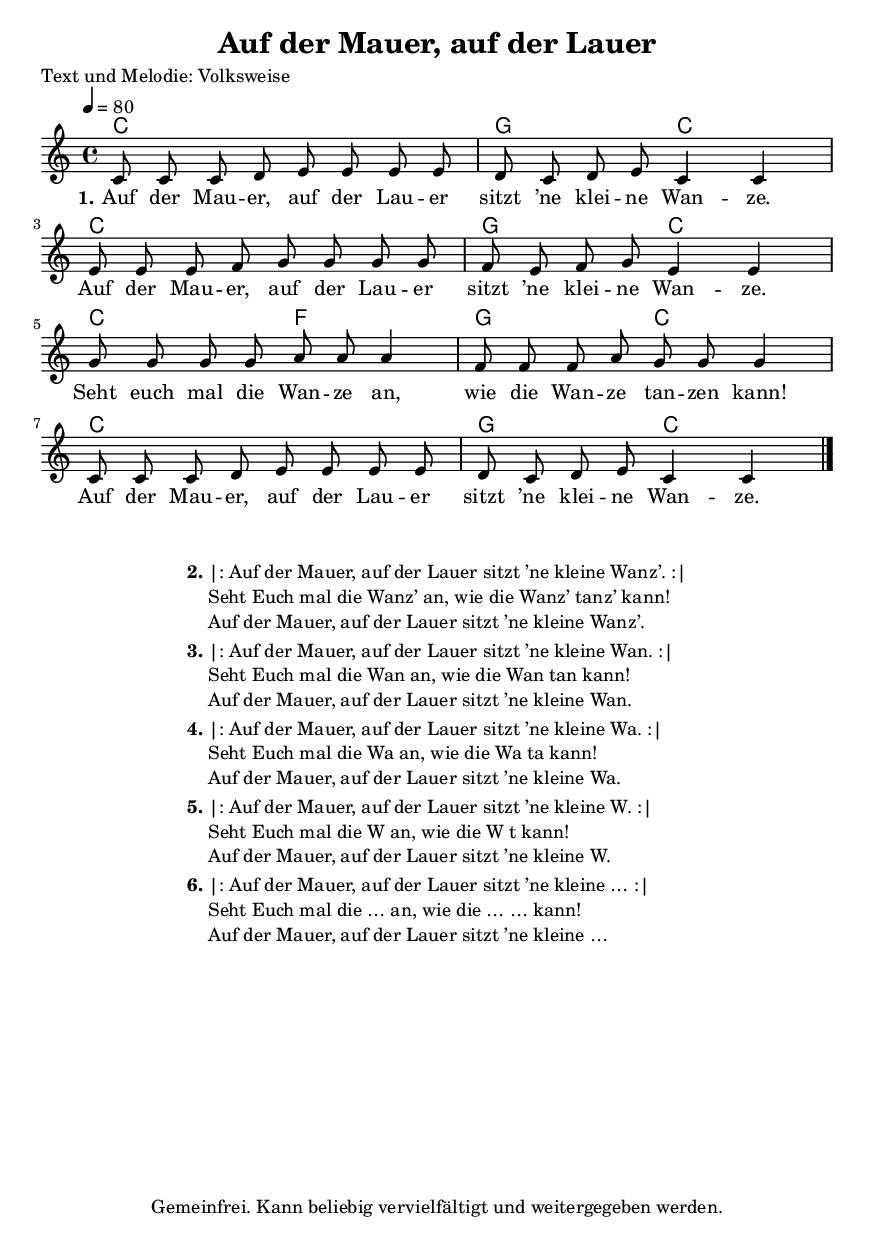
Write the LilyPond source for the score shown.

% Dieses Notenblatt wurde erstellt von Carsten Knittel [http://www.mcnoten.de]
%
% Kontakt: info@mcnoten.de
%
% geringfügige Änderungen von Hauke Rehr

\include "deutsch.ly"
\include "default.ly"

\version "2.12.3"
\header {
  title = "Auf der Mauer, auf der Lauer"
  poet = "Text und Melodie: Volksweise"
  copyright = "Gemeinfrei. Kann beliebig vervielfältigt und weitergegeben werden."
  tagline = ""
}

#(set-global-staff-size 16)

akkorde = \chordmode {
  c1 g2 c2 c1 g2 c2 c2 f2 g2 c2 c1 g2 c2
}
melodie = \relative c' {
  c8 c c d e e e e | d8 c d e c4 c|
  \break
  e8 e e f g g g g | f8 e f g e4 e|
  \break
  g8 g g g a a a4 | f8 f f a g g g4|
  \break
  c,8 c c d e e e e | d8 c d e c4 c \bar "|."
}
text = \lyricmode {
  \set stanza = "1."
  Auf der Mau -- er, auf der Lau -- er sitzt ’ne klei -- ne Wan -- ze.
  Auf der Mau -- er, auf der Lau -- er sitzt ’ne klei -- ne Wan -- ze.
  Seht euch mal die Wan -- ze an, wie die Wan -- ze tan -- zen kann!
  Auf der Mau -- er, auf der Lau -- er sitzt ’ne klei -- ne Wan -- ze.
}
\score {
  <<
    \new ChordNames { \akkorde }
    \new Voice = "Lied" {
      \clef "treble"
      \time 4/4
      \key c\major
      \tempo 4 = 80
      \autoBeamOff \melodie
    }
    \new Lyrics \lyricsto "Lied" { \text }
  >>
  \layout {}
  \midi {}
}
\markup {
  \fill-line {
    \column {
      \hspace #1.0
      \line {
	\bold "2."
        \column {
          "|: Auf der Mauer, auf der Lauer sitzt ’ne kleine Wanz’. :|"
          "Seht Euch mal die Wanz’ an, wie die Wanz’ tanz’ kann!"
          "Auf der Mauer, auf der Lauer sitzt ’ne kleine Wanz’."
	}
      }
      \hspace #0.3
      \line {
	\bold "3."
        \column {
          "|: Auf der Mauer, auf der Lauer sitzt ’ne kleine Wan. :|"
          "Seht Euch mal die Wan an, wie die Wan tan kann!"
          "Auf der Mauer, auf der Lauer sitzt ’ne kleine Wan."
        }
      }
      \hspace #0.3
      \line {
	\bold "4."
        \column {
          "|: Auf der Mauer, auf der Lauer sitzt ’ne kleine Wa. :|"
          "Seht Euch mal die Wa an, wie die Wa ta kann!"
          "Auf der Mauer, auf der Lauer sitzt ’ne kleine Wa."
        }
      }
      \hspace #0.3
      \line {
        \bold "5."
        \column {
          "|: Auf der Mauer, auf der Lauer sitzt ’ne kleine W. :|"
          "Seht Euch mal die W an, wie die W t kann!"
          "Auf der Mauer, auf der Lauer sitzt ’ne kleine W."
        }
      }
      \hspace #0.3
      \line {
        \bold "6."
        \column {
          "|: Auf der Mauer, auf der Lauer sitzt ’ne kleine … :|"
          "Seht Euch mal die … an, wie die … … kann!"
          "Auf der Mauer, auf der Lauer sitzt ’ne kleine …"
        }
      }
    }
  }
}

% some settings % vim: sw=2 et
